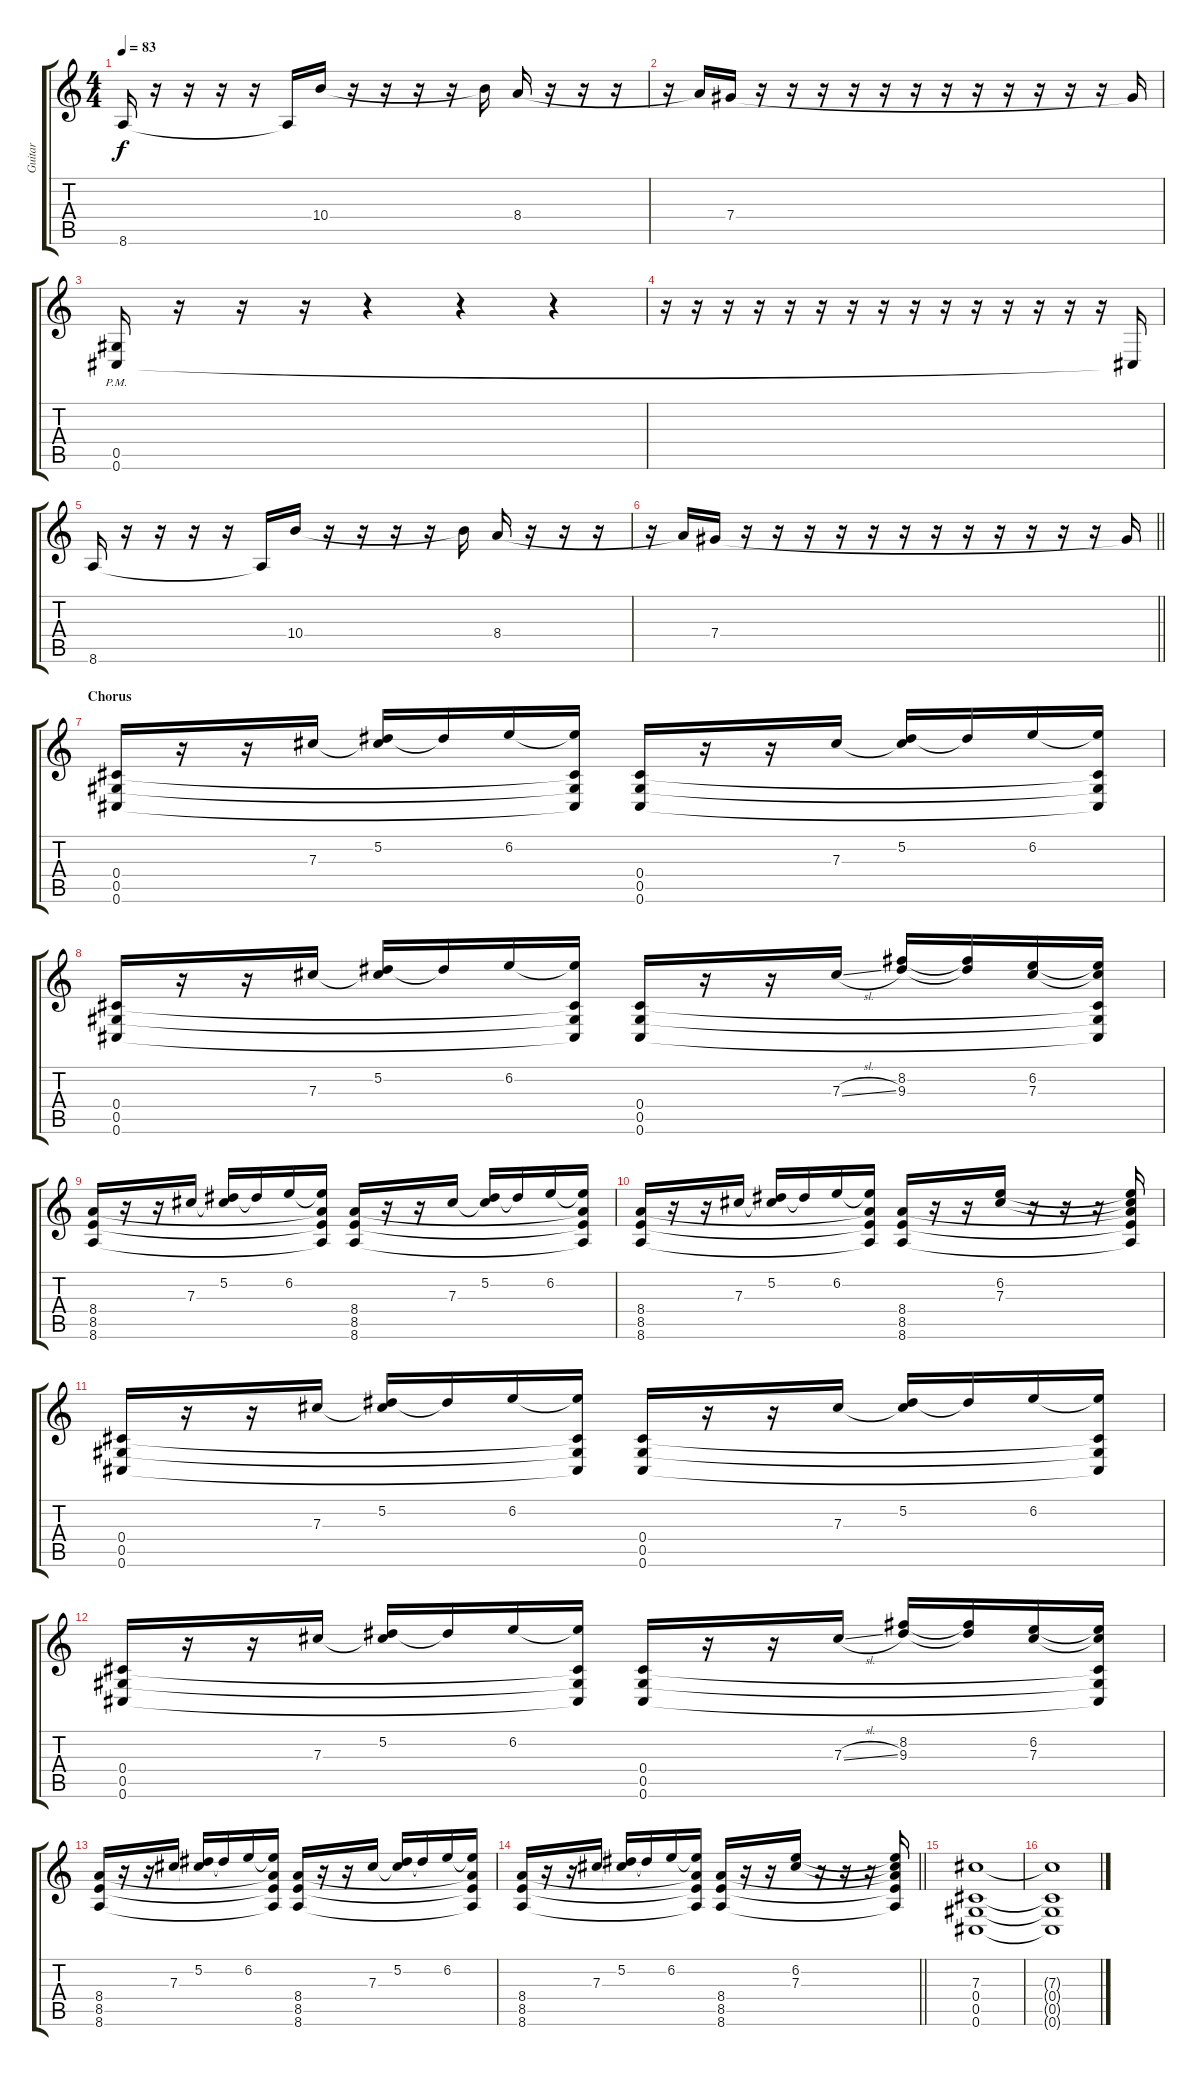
\track ("Guitar" "Guitar") {instrument distortionguitar}
\staff {score tabs}
\tuning (Eb4 Bb3 Gb3 Db3 Ab2 Db2) {hide}
\ts (4 4)
\tempo 83
\clef g2
\ks c
8.6.16{dy f} r.16 r.16 r.16 r.16 8.6{t}.16 10.4.16 r.16 r.16 r.16 r.16 10.4{t}.16 8.4.16 r.16 r.16 r.16 |
r.16 8.4{t}.16 7.4.16 r.16 r.16 r.16 r.16 r.16 r.16 r.16 r.16 r.16 r.16 r.16 r.16 7.4{t}.16 |
(0.5{pm} 0.6{pm}).16 r.16 r.16 r.16 r.4 r.4 r.4 |
r.16 r.16 r.16 r.16 r.16 r.16 r.16 r.16 r.16 r.16 r.16 r.16 r.16 r.16 r.16 0.6{t}.16 |
8.6.16 r.16 r.16 r.16 r.16 8.6{t}.16 10.4.16 r.16 r.16 r.16 r.16 10.4{t}.16 8.4.16 r.16 r.16 r.16 |
\barLineRight lightlight
r.16 8.4{t}.16 7.4.16 r.16 r.16 r.16 r.16 r.16 r.16 r.16 r.16 r.16 r.16 r.16 r.16 7.4{t}.16 |
\section ("" "Chorus")
(0.4 0.5 0.6).16 r.16 r.16 7.3.16 (5.2 7.3{t}).16 5.2{t}.16 6.2.16 (6.2{t} 0.4{t} 0.5{t} 0.6{t}).16 (0.4 0.5 0.6).16 r.16 r.16 7.3.16 (5.2 7.3{t}).16 5.2{t}.16 6.2.16 (6.2{t} 0.4{t} 0.5{t} 0.6{t}).16 |
(0.4 0.5 0.6).16 r.16 r.16 7.3.16 (5.2 7.3{t}).16 5.2{t}.16 6.2.16 (6.2{t} 0.4{t} 0.5{t} 0.6{t}).16 (0.4 0.5 0.6).16 r.16 r.16 7.3{sl}.16 (8.2 9.3).16 (8.2{t} 9.3{t}).16 (6.2 7.3).16 (6.2{t} 7.3{t} 0.4{t} 0.5{t} 0.6{t}).16 |
(8.4 8.5 8.6).16 r.16 r.16 7.3.16 (5.2 7.3{t}).16 5.2{t}.16 6.2.16 (6.2{t} 8.4{t} 8.5{t} 8.6{t}).16 (8.4 8.5 8.6).16 r.16 r.16 7.3.16 (5.2 7.3{t}).16 5.2{t}.16 6.2.16 (6.2{t} 8.4{t} 8.5{t} 8.6{t}).16 |
(8.4 8.5 8.6).16 r.16 r.16 7.3.16 (5.2 7.3{t}).16 5.2{t}.16 6.2.16 (6.2{t} 8.4{t} 8.5{t} 8.6{t}).16 (8.4 8.5 8.6).16 r.16 r.16 (6.2 7.3).16 r.16 r.16 r.16 (6.2{t} 7.3{t} 8.4{t} 8.5{t} 8.6{t}).16 |
(0.4 0.5 0.6).16 r.16 r.16 7.3.16 (5.2 7.3{t}).16 5.2{t}.16 6.2.16 (6.2{t} 0.4{t} 0.5{t} 0.6{t}).16 (0.4 0.5 0.6).16 r.16 r.16 7.3.16 (5.2 7.3{t}).16 5.2{t}.16 6.2.16 (6.2{t} 0.4{t} 0.5{t} 0.6{t}).16 |
(0.4 0.5 0.6).16 r.16 r.16 7.3.16 (5.2 7.3{t}).16 5.2{t}.16 6.2.16 (6.2{t} 0.4{t} 0.5{t} 0.6{t}).16 (0.4 0.5 0.6).16 r.16 r.16 7.3{sl}.16 (8.2 9.3).16 (8.2{t} 9.3{t}).16 (6.2 7.3).16 (6.2{t} 7.3{t} 0.4{t} 0.5{t} 0.6{t}).16 |
(8.4 8.5 8.6).16 r.16 r.16 7.3.16 (5.2 7.3{t}).16 5.2{t}.16 6.2.16 (6.2{t} 8.4{t} 8.5{t} 8.6{t}).16 (8.4 8.5 8.6).16 r.16 r.16 7.3.16 (5.2 7.3{t}).16 5.2{t}.16 6.2.16 (6.2{t} 8.4{t} 8.5{t} 8.6{t}).16 |
\barLineRight lightlight
(8.4 8.5 8.6).16 r.16 r.16 7.3.16 (5.2 7.3{t}).16 5.2{t}.16 6.2.16 (6.2{t} 8.4{t} 8.5{t} 8.6{t}).16 (8.4 8.5 8.6).16 r.16 r.16 (6.2 7.3).16 r.16 r.16 r.16 (6.2{t} 7.3{t} 8.4{t} 8.5{t} 8.6{t}).16 |
(7.3 0.4 0.5 0.6).1 |
(7.3{t} 0.4{t} 0.5{t} 0.6{t}).1
